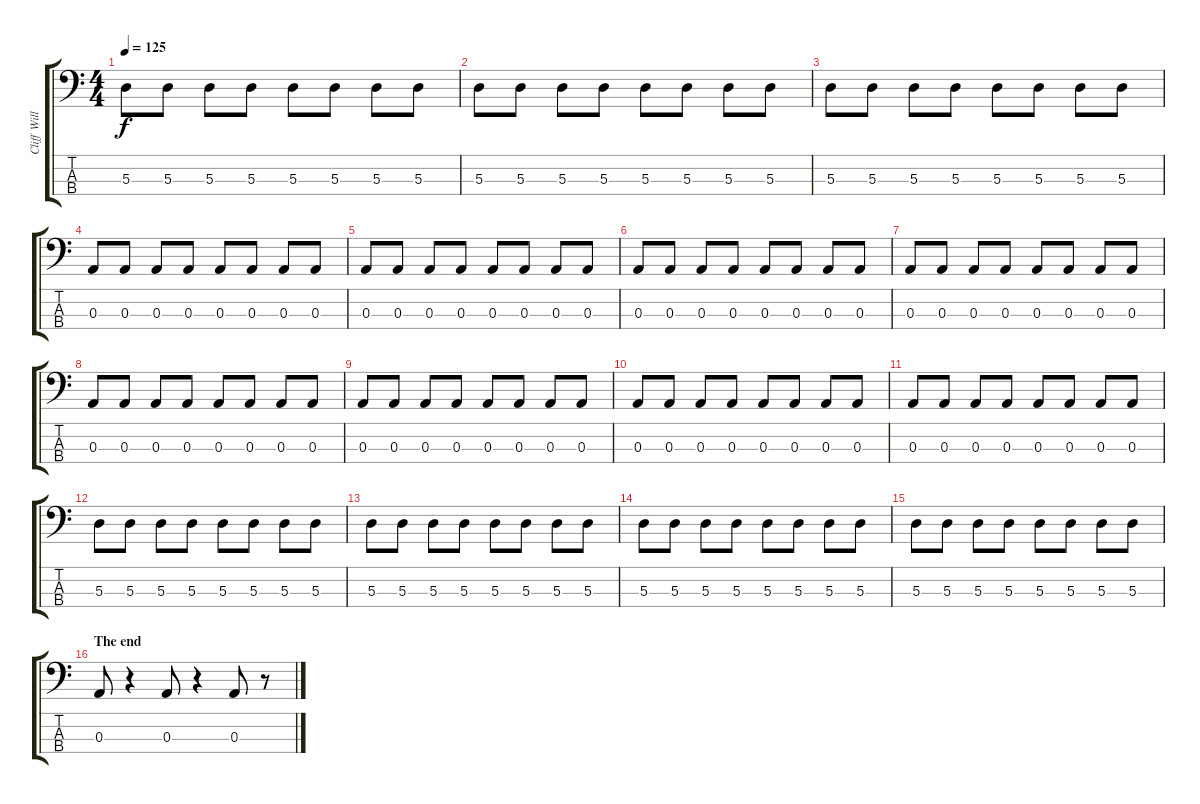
\track ("Cliff Williams" "Cliff Will") {instrument electricbassfinger}
\staff {score tabs}
\tuning (G2 D2 A1 E1) {hide}
\ts (4 4)
\tempo 125
\clef f4
\ks c
5.3.8{dy f} 5.3.8 5.3.8 5.3.8 5.3.8 5.3.8 5.3.8 5.3.8 |
5.3.8 5.3.8 5.3.8 5.3.8 5.3.8 5.3.8 5.3.8 5.3.8 |
5.3.8 5.3.8 5.3.8 5.3.8 5.3.8 5.3.8 5.3.8 5.3.8 |
0.3.8 0.3.8 0.3.8 0.3.8 0.3.8 0.3.8 0.3.8 0.3.8 |
0.3.8 0.3.8 0.3.8 0.3.8 0.3.8 0.3.8 0.3.8 0.3.8 |
0.3.8 0.3.8 0.3.8 0.3.8 0.3.8 0.3.8 0.3.8 0.3.8 |
0.3.8 0.3.8 0.3.8 0.3.8 0.3.8 0.3.8 0.3.8 0.3.8 |
0.3.8 0.3.8 0.3.8 0.3.8 0.3.8 0.3.8 0.3.8 0.3.8 |
0.3.8 0.3.8 0.3.8 0.3.8 0.3.8 0.3.8 0.3.8 0.3.8 |
0.3.8 0.3.8 0.3.8 0.3.8 0.3.8 0.3.8 0.3.8 0.3.8 |
0.3.8 0.3.8 0.3.8 0.3.8 0.3.8 0.3.8 0.3.8 0.3.8 |
5.3.8 5.3.8 5.3.8 5.3.8 5.3.8 5.3.8 5.3.8 5.3.8 |
5.3.8 5.3.8 5.3.8 5.3.8 5.3.8 5.3.8 5.3.8 5.3.8 |
5.3.8 5.3.8 5.3.8 5.3.8 5.3.8 5.3.8 5.3.8 5.3.8 |
5.3.8 5.3.8 5.3.8 5.3.8 5.3.8 5.3.8 5.3.8 5.3.8 |
\section ("" "The end")
0.3.8 r.4 0.3.8 r.4 0.3.8 r.8
